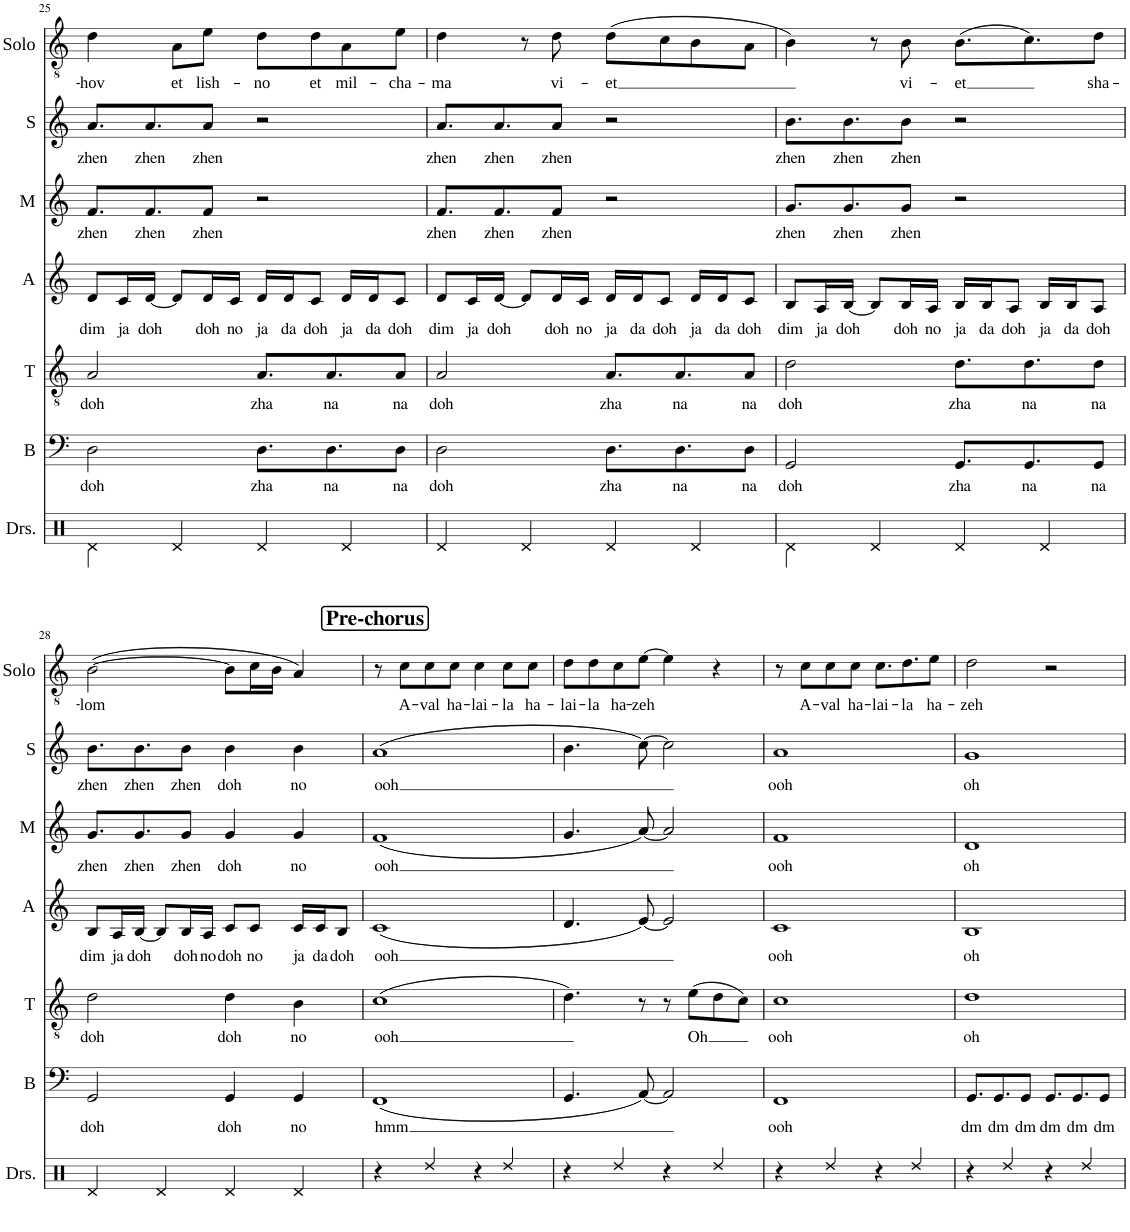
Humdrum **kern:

**kern	**kern	**text	**kern	**text	**kern	**text	**kern	**text	**kern	**text	**kern	**text
*part7	*part6	*part6	*part5	*part5	*part4	*part4	*part3	*part3	*part2	*part2	*part1	*part1
*staff7	*staff6	*staff6	*staff5	*staff5	*staff4	*staff4	*staff3	*staff3	*staff2	*staff2	*staff1	*staff1
*I"Drumset	*I"Bass	*	*I"Tenor	*	*I"Alto	*	*I"Mezzo	*	*I"Soprano	*	*I"Solo	*
*I'Drs.	*I'B	*	*I'T	*	*I'A	*	*I'M	*	*I'S	*	*I'Solo	*
!!LO:PB:g=z
*clefX	*clefF4	*	*clefGv2	*	*clefG2	*	*clefG2	*	*clefG2	*	*clefGv2	*
*k[]	*k[]	*	*k[]	*	*k[]	*	*k[]	*	*k[]	*	*k[]	*
*M4/4	*M4/4	*	*M4/4	*	*M4/4	*	*M4/4	*	*M4/4	*	*M4/4	*
=25	=25	=25	=25	=25	=25	=25	=25	=25	=25	=25	=25	=25
!	!	!LO:LY:b	!	!LO:LY:b	!	!LO:LY:b	!	!LO:LY:b	!	!LO:LY:b	!	!LO:LY:b
4Rd\	2D\	doh	2A/	doh	8d/L	dim	8.f/L	zhen	8.a/L	zhen	4d\	-hov
!	!	!	!	!	!	!LO:LY:b	!	!	!	!	!	!
.	.	.	.	.	16c/L	ja	.	.	.	.	.	.
!	!	!	!	!	!	!LO:LY:b	!	!LO:LY:b	!	!LO:LY:b	!	!
.	.	.	.	.	[16d/JJ	doh	8.f/	zhen	8.a/	zhen	.	.
!	!	!	!	!	!	!	!	!	!	!	!	!LO:LY:b
4Rd/	.	.	.	.	8d/L]	.	.	.	.	.	8A\L	et
!	!	!	!	!	!	!LO:LY:b	!	!LO:LY:b	!	!LO:LY:b	!	!LO:LY:b
.	.	.	.	.	16d/L	doh	8f/J	zhen	8a/J	zhen	8e\J	lish-
!	!	!	!	!	!	!LO:LY:b	!	!	!	!	!	!
.	.	.	.	.	16c/JJ	no	.	.	.	.	.	.
!	!	!LO:LY:b	!	!LO:LY:b	!	!LO:LY:b	!	!	!	!	!	!LO:LY:b
4Rd/	8.D\L	zha	8.A/L	zha	16d/LL	ja	2r	.	2r	.	8d\L	-no
!	!	!	!	!	!	!LO:LY:b	!	!	!	!	!	!
.	.	.	.	.	16d/J	da	.	.	.	.	.	.
!	!	!	!	!	!	!LO:LY:b	!	!	!	!	!	!LO:LY:b
.	.	.	.	.	8c/J	doh	.	.	.	.	8d\	et
!	!	!LO:LY:b	!	!LO:LY:b	!	!	!	!	!	!	!	!
.	8.D\	na	8.A/	na	.	.	.	.	.	.	.	.
!	!	!	!	!	!	!LO:LY:b	!	!	!	!	!	!LO:LY:b
4Rd/	.	.	.	.	16d/LL	ja	.	.	.	.	8A\	mil-
!	!	!	!	!	!	!LO:LY:b	!	!	!	!	!	!
.	.	.	.	.	16d/J	da	.	.	.	.	.	.
!	!	!LO:LY:b	!	!LO:LY:b	!	!LO:LY:b	!	!	!	!	!	!LO:LY:b
.	8D\J	na	8A/J	na	8c/J	doh	.	.	.	.	8e\J	-cha-
=26	=26	=26	=26	=26	=26	=26	=26	=26	=26	=26	=26	=26
!	!	!LO:LY:b	!	!LO:LY:b	!	!LO:LY:b	!	!LO:LY:b	!	!LO:LY:b	!	!LO:LY:b
4Rd/	2D\	doh	2A/	doh	8d/L	dim	8.f/L	zhen	8.a/L	zhen	4d\	-ma
!	!	!	!	!	!	!LO:LY:b	!	!	!	!	!	!
.	.	.	.	.	16c/L	ja	.	.	.	.	.	.
!	!	!	!	!	!	!LO:LY:b	!	!LO:LY:b	!	!LO:LY:b	!	!
.	.	.	.	.	[16d/JJ	doh	8.f/	zhen	8.a/	zhen	.	.
4Rd/	.	.	.	.	8d/L]	.	.	.	.	.	8r	.
!	!	!	!	!	!	!LO:LY:b	!	!LO:LY:b	!	!LO:LY:b	!	!LO:LY:b
.	.	.	.	.	16d/L	doh	8f/J	zhen	8a/J	zhen	8d\	vi-
!	!	!	!	!	!	!LO:LY:b	!	!	!	!	!	!
.	.	.	.	.	16c/JJ	no	.	.	.	.	.	.
!	!	!LO:LY:b	!	!LO:LY:b	!	!LO:LY:b	!	!	!	!	!	!LO:LY:b
4Rd/	8.D\L	zha	8.A/L	zha	16d/LL	ja	2r	.	2r	.	(8d\L	-et
!	!	!	!	!	!	!LO:LY:b	!	!	!	!	!	!
.	.	.	.	.	16d/J	da	.	.	.	.	.	.
!	!	!	!	!	!	!LO:LY:b	!	!	!	!	!	!
.	.	.	.	.	8c/J	doh	.	.	.	.	8c\	.
!	!	!LO:LY:b	!	!LO:LY:b	!	!	!	!	!	!	!	!
.	8.D\	na	8.A/	na	.	.	.	.	.	.	.	.
!	!	!	!	!	!	!LO:LY:b	!	!	!	!	!	!
4Rd/	.	.	.	.	16d/LL	ja	.	.	.	.	8B\	.
!	!	!	!	!	!	!LO:LY:b	!	!	!	!	!	!
.	.	.	.	.	16d/J	da	.	.	.	.	.	.
!	!	!LO:LY:b	!	!LO:LY:b	!	!LO:LY:b	!	!	!	!	!	!
.	8D\J	na	8A/J	na	8c/J	doh	.	.	.	.	8A\J	.
=27	=27	=27	=27	=27	=27	=27	=27	=27	=27	=27	=27	=27
!	!	!LO:LY:b	!	!LO:LY:b	!	!LO:LY:b	!	!LO:LY:b	!	!LO:LY:b	!	!
4Rd\	2GG/	doh	2d\	doh	8B/L	dim	8.g/L	zhen	8.b\L	zhen	4B\)	.
!	!	!	!	!	!	!LO:LY:b	!	!	!	!	!	!
.	.	.	.	.	16A/L	ja	.	.	.	.	.	.
!	!	!	!	!	!	!LO:LY:b	!	!LO:LY:b	!	!LO:LY:b	!	!
.	.	.	.	.	[16B/JJ	doh	8.g/	zhen	8.b\	zhen	.	.
4Rd/	.	.	.	.	8B/L]	.	.	.	.	.	8r	.
!	!	!	!	!	!	!LO:LY:b	!	!LO:LY:b	!	!LO:LY:b	!	!LO:LY:b
.	.	.	.	.	16B/L	doh	8g/J	zhen	8b\J	zhen	8B\	vi-
!	!	!	!	!	!	!LO:LY:b	!	!	!	!	!	!
.	.	.	.	.	16A/JJ	no	.	.	.	.	.	.
!	!	!LO:LY:b	!	!LO:LY:b	!	!LO:LY:b	!	!	!	!	!	!LO:LY:b
4Rd/	8.GG/L	zha	8.d\L	zha	16B/LL	ja	2r	.	2r	.	(8.B\L	-et
!	!	!	!	!	!	!LO:LY:b	!	!	!	!	!	!
.	.	.	.	.	16B/J	da	.	.	.	.	.	.
!	!	!	!	!	!	!LO:LY:b	!	!	!	!	!	!
.	.	.	.	.	8A/J	doh	.	.	.	.	.	.
!	!	!LO:LY:b	!	!LO:LY:b	!	!	!	!	!	!	!	!
.	8.GG/	na	8.d\	na	.	.	.	.	.	.	8.c\)	.
!	!	!	!	!	!	!LO:LY:b	!	!	!	!	!	!
4Rd/	.	.	.	.	16B/LL	ja	.	.	.	.	.	.
!	!	!	!	!	!	!LO:LY:b	!	!	!	!	!	!
.	.	.	.	.	16B/J	da	.	.	.	.	.	.
!	!	!LO:LY:b	!	!LO:LY:b	!	!LO:LY:b	!	!	!	!	!	!LO:LY:b
.	8GG/J	na	8d\J	na	8A/J	doh	.	.	.	.	8d\J	sha-
!!LO:LB:g=z
=28	=28	=28	=28	=28	=28	=28	=28	=28	=28	=28	=28	=28
!	!	!LO:LY:b	!	!LO:LY:b	!	!LO:LY:b	!	!LO:LY:b	!	!LO:LY:b	!	!LO:LY:b
4Rd/	2GG/	doh	2d\	doh	8B/L	dim	8.g/L	zhen	8.b\L	zhen	([2B\	lom
!	!	!	!	!	!	!LO:LY:b	!	!	!	!	!	!
.	.	.	.	.	16A/L	ja	.	.	.	.	.	.
!	!	!	!	!	!	!LO:LY:b	!	!LO:LY:b	!	!LO:LY:b	!	!
.	.	.	.	.	[16B/JJ	doh	8.g/	zhen	8.b\	zhen	.	.
4Rd/	.	.	.	.	8B/L]	.	.	.	.	.	.	.
!	!	!	!	!	!	!LO:LY:b	!	!LO:LY:b	!	!LO:LY:b	!	!
.	.	.	.	.	16B/L	doh	8g/J	zhen	8b\J	zhen	.	.
!	!	!	!	!	!	!LO:LY:b	!	!	!	!	!	!
.	.	.	.	.	16A/JJ	no	.	.	.	.	.	.
!	!	!LO:LY:b	!	!LO:LY:b	!	!LO:LY:b	!	!LO:LY:b	!	!LO:LY:b	!	!
4Rd/	4GG/	doh	4d\	doh	8c/L	doh	4g/	doh	4b\	doh	8B\L]	.
!	!	!	!	!	!	!LO:LY:b	!	!	!	!	!	!
.	.	.	.	.	8c/J	no	.	.	.	.	16c\L	.
.	.	.	.	.	.	.	.	.	.	.	16B\JJ	.
!	!	!LO:LY:b	!	!LO:LY:b	!	!LO:LY:b	!	!LO:LY:b	!	!LO:LY:b	!	!
4Rd/	4GG/	no	4B\	no	16c/LL	ja	4g/	no	4b\	no	4A/)	.
!	!	!	!	!	!	!LO:LY:b	!	!	!	!	!	!
.	.	.	.	.	16c/J	da	.	.	.	.	.	.
!	!	!	!	!	!	!LO:LY:b	!	!	!	!	!	!
.	.	.	.	.	8B/J	doh	.	.	.	.	.	.
=29	=29	=29	=29	=29	=29	=29	=29	=29	=29	=29	=29	=29
!	!	!	!	!	!	!	!	!	!	!	!LO:TX:a:B:t=Pre-chorus	!
!	!	!LO:LY:b	!	!LO:LY:b	!	!LO:LY:b	!	!LO:LY:b	!	!LO:LY:b	!	!
4r	(1FF	hmm	(1c	ooh	(1c	ooh	(1f	ooh	(1a	ooh	8r	.
!	!	!	!	!	!	!	!	!	!	!	!	!LO:LY:b
.	.	.	.	.	.	.	.	.	.	.	8c\L	A-
!	!	!	!	!	!	!	!	!	!	!	!	!LO:LY:b
4Rdd/	.	.	.	.	.	.	.	.	.	.	8c\	-val
!	!	!	!	!	!	!	!	!	!	!	!	!LO:LY:b
.	.	.	.	.	.	.	.	.	.	.	8c\J	ha-
!	!	!	!	!	!	!	!	!	!	!	!	!LO:LY:b
4r	.	.	.	.	.	.	.	.	.	.	4c\	-lai-
!	!	!	!	!	!	!	!	!	!	!	!	!LO:LY:b
4Rdd/	.	.	.	.	.	.	.	.	.	.	8c\L	-la
!	!	!	!	!	!	!	!	!	!	!	!	!LO:LY:b
.	.	.	.	.	.	.	.	.	.	.	8c\J	ha-
=30	=30	=30	=30	=30	=30	=30	=30	=30	=30	=30	=30	=30
!	!	!	!	!	!	!	!	!	!	!	!	!LO:LY:b
4r	4.GG/	.	4.d\)	.	4.d/	.	4.g/	.	4.b\	.	8d\L	-lai-
!	!	!	!	!	!	!	!	!	!	!	!	!LO:LY:b
.	.	.	.	.	.	.	.	.	.	.	8d\	-la
!	!	!	!	!	!	!	!	!	!	!	!	!LO:LY:b
4Rdd/	.	.	.	.	.	.	.	.	.	.	8c\	ha-
!	!	!	!	!	!	!	!	!	!	!	!	!LO:LY:b
.	[8AA/)	.	8r	.	[8e/)	.	[8a/)	.	[8cc\)	.	[8e\J	-zeh
4r	2AA/]	.	8r	.	2e/]	.	2a/]	.	2cc\]	.	4e\]	.
!	!	!	!	!LO:LY:b	!	!	!	!	!	!	!	!
.	.	.	(8e\L	Oh	.	.	.	.	.	.	.	.
4Rdd/	.	.	8d\	.	.	.	.	.	.	.	4r	.
.	.	.	8c\J)	.	.	.	.	.	.	.	.	.
=31	=31	=31	=31	=31	=31	=31	=31	=31	=31	=31	=31	=31
!	!	!LO:LY:b	!	!LO:LY:b	!	!LO:LY:b	!	!LO:LY:b	!	!LO:LY:b	!	!
4r	1FF	ooh	1c	ooh	1c	ooh	1f	ooh	1a	ooh	8r	.
!	!	!	!	!	!	!	!	!	!	!	!	!LO:LY:b
.	.	.	.	.	.	.	.	.	.	.	8c\L	A-
!	!	!	!	!	!	!	!	!	!	!	!	!LO:LY:b
4Rdd/	.	.	.	.	.	.	.	.	.	.	8c\	-val
!	!	!	!	!	!	!	!	!	!	!	!	!LO:LY:b
.	.	.	.	.	.	.	.	.	.	.	8c\J	ha-
!	!	!	!	!	!	!	!	!	!	!	!	!LO:LY:b
4r	.	.	.	.	.	.	.	.	.	.	8.c\L	-lai-
!	!	!	!	!	!	!	!	!	!	!	!	!LO:LY:b
.	.	.	.	.	.	.	.	.	.	.	8.d\	-la
4Rdd/	.	.	.	.	.	.	.	.	.	.	.	.
!	!	!	!	!	!	!	!	!	!	!	!	!LO:LY:b
.	.	.	.	.	.	.	.	.	.	.	8e\J	ha-
=32	=32	=32	=32	=32	=32	=32	=32	=32	=32	=32	=32	=32
!	!	!LO:LY:b	!	!LO:LY:b	!	!LO:LY:b	!	!LO:LY:b	!	!LO:LY:b	!	!LO:LY:b
4r	8.GG/L	dm	1d	oh	1B	oh	1d	oh	1g	oh	2d\	-zeh
!	!	!LO:LY:b	!	!	!	!	!	!	!	!	!	!
.	8.GG/	dm	.	.	.	.	.	.	.	.	.	.
4Rdd/	.	.	.	.	.	.	.	.	.	.	.	.
!	!	!LO:LY:b	!	!	!	!	!	!	!	!	!	!
.	8GG/J	dm	.	.	.	.	.	.	.	.	.	.
!	!	!LO:LY:b	!	!	!	!	!	!	!	!	!	!
4r	8.GG/L	dm	.	.	.	.	.	.	.	.	2r	.
!	!	!LO:LY:b	!	!	!	!	!	!	!	!	!	!
.	8.GG/	dm	.	.	.	.	.	.	.	.	.	.
4Rdd/	.	.	.	.	.	.	.	.	.	.	.	.
!	!	!LO:LY:b	!	!	!	!	!	!	!	!	!	!
.	8GG/J	dm	.	.	.	.	.	.	.	.	.	.
=	=	=	=	=	=	=	=	=	=	=	=	=
*-	*-	*-	*-	*-	*-	*-	*-	*-	*-	*-	*-	*-
